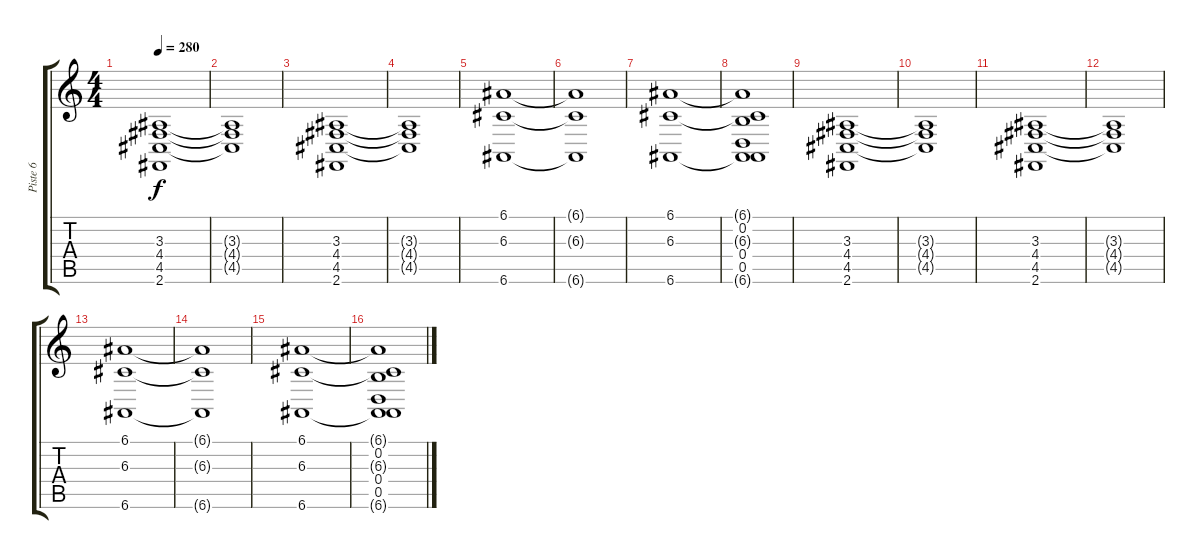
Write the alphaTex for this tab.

\track ("Piste 6" "Piste 6") {instrument fx2soundtrack}
\staff {score tabs}
\tuning (E4 B3 G3 D3 A2 E2) {hide}
\ts (4 4)
\tempo 280
\clef g2
\ks c
(3.3 4.4 4.5 2.6).1{dy f} |
(3.3{t} 4.4{t} 4.5{t}).1 |
(3.3 4.4 4.5 2.6).1 |
(3.3{t} 4.4{t} 4.5{t}).1 |
(6.1 6.3 6.6).1 |
(6.1{t} 6.3{t} 6.6{t}).1 |
(6.1 6.3 6.6).1 |
(6.1{t} 0.2 6.3{t} 0.4 0.5 6.6{t}).1 |
(3.3 4.4 4.5 2.6).1 |
(3.3{t} 4.4{t} 4.5{t}).1 |
(3.3 4.4 4.5 2.6).1 |
(3.3{t} 4.4{t} 4.5{t}).1 |
(6.1 6.3 6.6).1 |
(6.1{t} 6.3{t} 6.6{t}).1 |
(6.1 6.3 6.6).1 |
(6.1{t} 0.2 6.3{t} 0.4 0.5 6.6{t}).1
